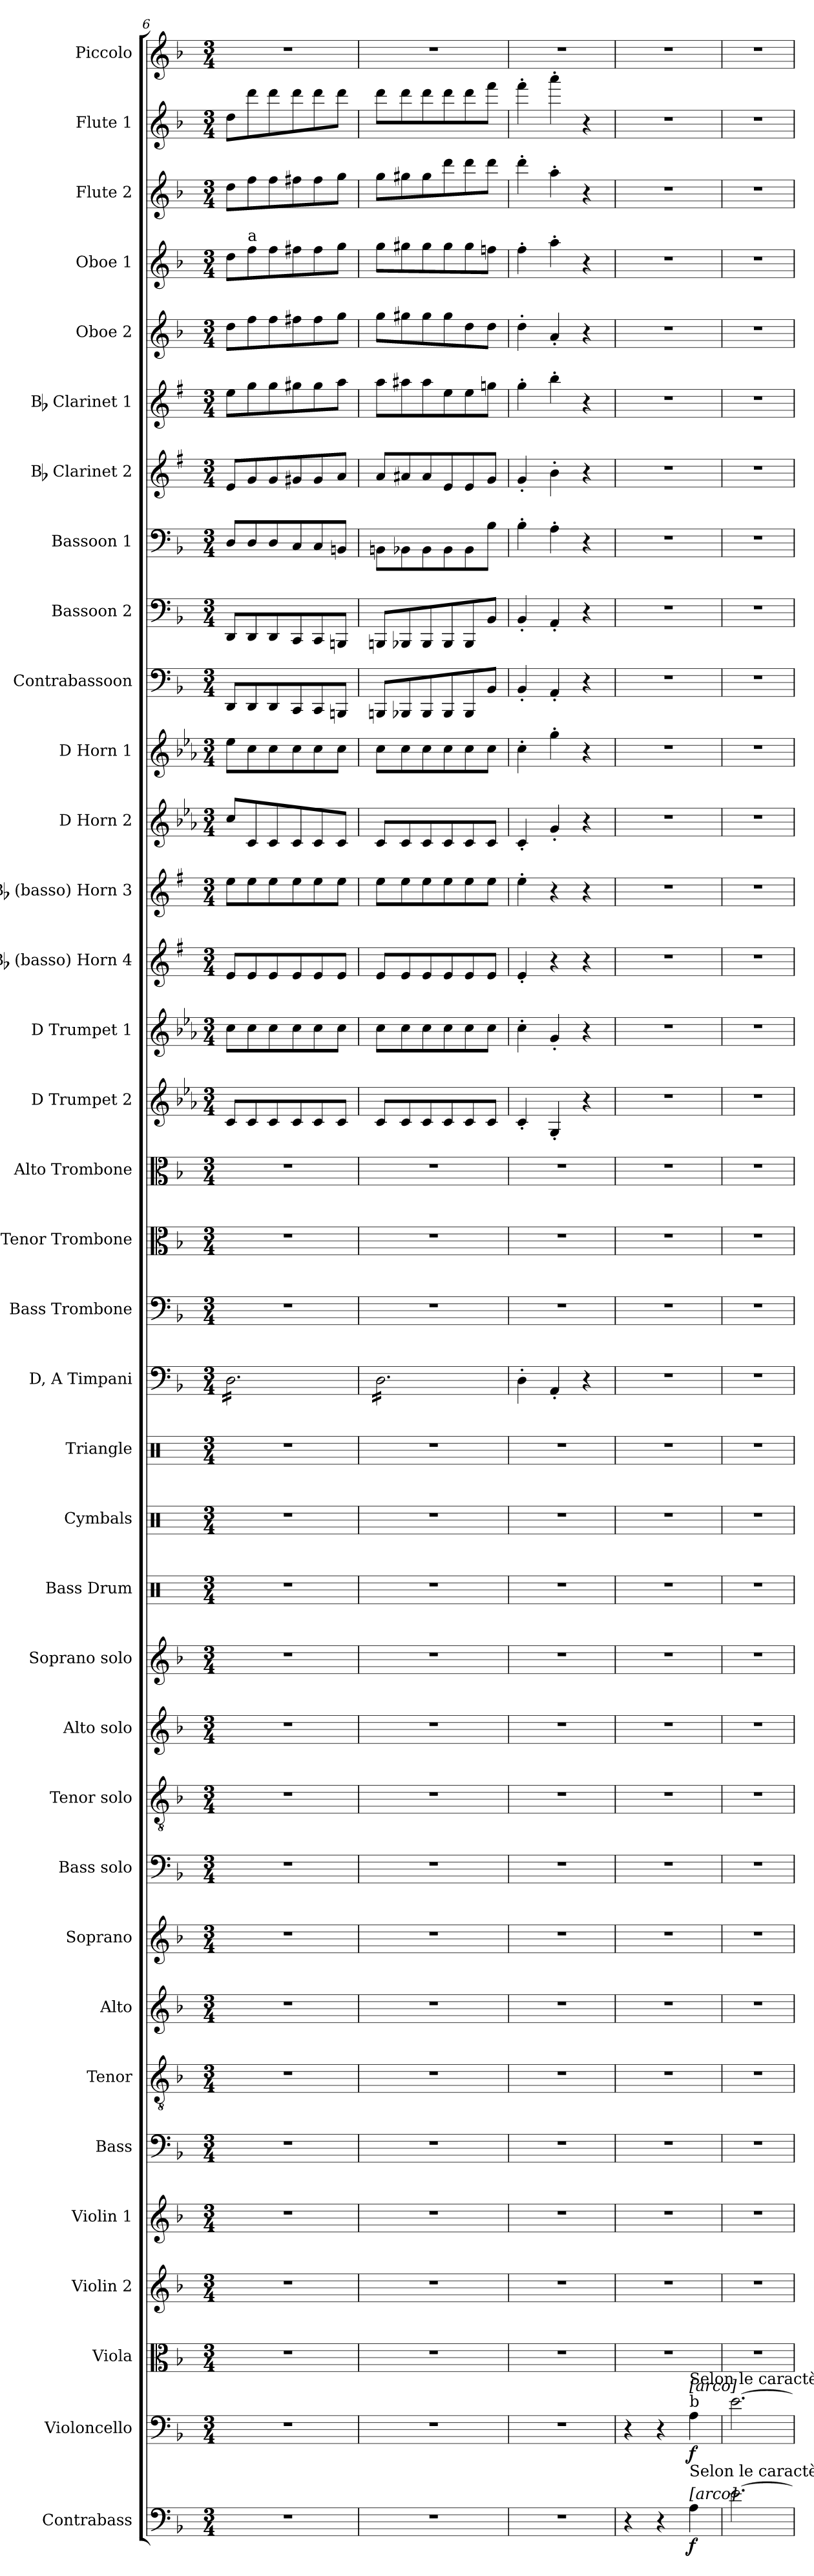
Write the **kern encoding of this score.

**kern	**dynam	**kern	**dynam	**kern	**kern	**kern	**kern	**kern	**kern	**kern	**kern	**kern	**kern	**kern	**kern	**kern	**kern	**kern	**kern	**kern	**kern	**kern	**kern	**kern	**kern	**kern	**kern	**kern	**kern	**kern	**kern	**kern	**kern	**kern	**kern	**kern	**kern
*part36	*part36	*part35	*part35	*part34	*part33	*part32	*part31	*part30	*part29	*part28	*part27	*part26	*part25	*part24	*part23	*part22	*part21	*part20	*part19	*part18	*part17	*part16	*part15	*part14	*part13	*part12	*part11	*part10	*part9	*part8	*part7	*part6	*part5	*part4	*part3	*part2	*part1
*staff36	*staff36	*staff35	*staff35	*staff34	*staff33	*staff32	*staff31	*staff30	*staff29	*staff28	*staff27	*staff26	*staff25	*staff24	*staff23	*staff22	*staff21	*staff20	*staff19	*staff18	*staff17	*staff16	*staff15	*staff14	*staff13	*staff12	*staff11	*staff10	*staff9	*staff8	*staff7	*staff6	*staff5	*staff4	*staff3	*staff2	*staff1
*I"Contrabass	*	*I"Violoncello	*	*I"Viola	*I"Violin 2	*I"Violin 1	*I"Bass	*I"Tenor	*I"Alto	*I"Soprano	*I"Bass solo	*I"Tenor solo	*I"Alto solo	*I"Soprano solo	*I"Bass Drum	*I"Cymbals	*I"Triangle	*I"D, A Timpani	*I"Bass Trombone	*I"Tenor Trombone	*I"Alto Trombone	*I"D Trumpet 2	*I"D Trumpet 1	*I"Bb (basso) Horn 4	*I"Bb (basso) Horn 3	*I"D Horn 2	*I"D Horn 1	*I"Contrabassoon	*I"Bassoon 2	*I"Bassoon 1	*I"Bb Clarinet 2	*I"Bb Clarinet 1	*I"Oboe 2	*I"Oboe 1	*I"Flute 2	*I"Flute 1	*I"Piccolo
*I'Cb	*	*I'Vc	*	*I'Vla	*I'Vln 2	*I'Vln 1	*I'B	*I'T	*I'A	*I'S	*I'B solo	*I'T solo	*I'A solo	*I'S solo	*I'B Dr	*I'Cym	*I'Tri	*I'Timp	*I'B Trb	*I'T Trb	*I'A Trb	*I'Tpt 2	*I'Tpt 1	*I'Hn 4	*I'Hn 3	*I'Hn 2	*I'Hn 1	*I'C Bsn	*I'Bsn 2	*I'Bsn 1	*I'Cl 2	*I'Cl 1	*I'Ob 2	*I'Ob 1	*I'Fl 2	*I'Fl 1	*I'Picc
*clefF4	*	*clefF4	*	*clefC3	*clefG2	*clefG2	*clefF4	*clefGv2	*clefG2	*clefG2	*clefF4	*clefGv2	*clefG2	*clefG2	*clefX	*clefX	*clefX	*clefF4	*clefF4	*clefC3	*clefC3	*clefG2	*clefG2	*clefG2	*clefG2	*clefG2	*clefG2	*clefF4	*clefF4	*clefF4	*clefG2	*clefG2	*clefG2	*clefG2	*clefG2	*clefG2	*clefG2
*ITrd7c12	*	*	*	*	*	*	*	*	*	*	*	*	*	*	*	*	*	*	*	*	*	*ITrd-1c-2	*ITrd-1c-2	*ITrd4c7	*ITrd4c7	*ITrd4c7	*ITrd4c7	*ITrd7c12	*	*	*ITrd1c2	*ITrd1c2	*	*	*	*	*ITrd-7c-12
*k[b-]	*	*k[b-]	*	*k[b-]	*k[b-]	*k[b-]	*k[b-]	*k[b-]	*k[b-]	*k[b-]	*k[b-]	*k[b-]	*k[b-]	*k[b-]	*k[]	*k[]	*k[]	*k[b-]	*k[b-]	*k[b-]	*k[b-]	*k[b-]	*k[b-]	*k[]	*k[]	*k[b-e-a-d-]	*k[b-e-a-d-]	*k[b-]	*k[b-]	*k[b-]	*k[b-]	*k[b-]	*k[b-]	*k[b-]	*k[b-]	*k[b-]	*k[b-]
*M3/4	*	*M3/4	*	*M3/4	*M3/4	*M3/4	*M3/4	*M3/4	*M3/4	*M3/4	*M3/4	*M3/4	*M3/4	*M3/4	*M3/4	*M3/4	*M3/4	*M3/4	*M3/4	*M3/4	*M3/4	*M3/4	*M3/4	*M3/4	*M3/4	*M3/4	*M3/4	*M3/4	*M3/4	*M3/4	*M3/4	*M3/4	*M3/4	*M3/4	*M3/4	*M3/4	*M3/4
=6	=6	=6	=6	=6	=6	=6	=6	=6	=6	=6	=6	=6	=6	=6	=6	=6	=6	=6	=6	=6	=6	=6	=6	=6	=6	=6	=6	=6	=6	=6	=6	=6	=6	=6	=6	=6	=6
*	*	*	*	*	*	*	*	*	*	*	*	*	*	*	*	*	*	*tremolo	*	*	*	*	*	*	*	*	*	*	*	*	*	*	*	*	*	*	*
2.r	.	2.r	.	2.r	2.r	2.r	2.r	2.r	2.r	2.r	2.r	2.r	2.r	2.r	2.r	2.r	2.r	16D\LL	2.r	2.r	2.r	8d/L	8dd\L	8A/L	8a\L	8f/L	8a-\L	8DDD/L	8DD/L	8D/L	8d/L	8dd\L	8dd\L	8dd\L	8dd\L	8dd\L	2.r
.	.	.	.	.	.	.	.	.	.	.	.	.	.	.	.	.	.	16D\	.	.	.	.	.	.	.	.	.	.	.	.	.	.	.	.	.	.	.
!	!	!	!	!	!	!	!	!	!	!	!	!	!	!	!	!	!	!	!	!	!	!	!	!	!	!	!	!	!	!	!	!	!	!LO:TX:a:t=a	!	!	!
.	.	.	.	.	.	.	.	.	.	.	.	.	.	.	.	.	.	16D\	.	.	.	8d/	8dd\	8A/	8a\	8F/	8f\	8DDD/	8DD/	8D/	8f/	8ff\	8ff\	8ff\	8ff\	8ddd\	.
.	.	.	.	.	.	.	.	.	.	.	.	.	.	.	.	.	.	16D\	.	.	.	.	.	.	.	.	.	.	.	.	.	.	.	.	.	.	.
.	.	.	.	.	.	.	.	.	.	.	.	.	.	.	.	.	.	16D\	.	.	.	8d/	8dd\	8A/	8a\	8F/	8f\	8DDD/	8DD/	8D/	8f/	8ff\	8ff\	8ff\	8ff\	8ddd\	.
.	.	.	.	.	.	.	.	.	.	.	.	.	.	.	.	.	.	16D\	.	.	.	.	.	.	.	.	.	.	.	.	.	.	.	.	.	.	.
.	.	.	.	.	.	.	.	.	.	.	.	.	.	.	.	.	.	16D\	.	.	.	8d/	8dd\	8A/	8a\	8F/	8f\	8CCC/	8CC/	8C/	8f#X/	8ff#X\	8ff#X\	8ff#X\	8ff#X\	8ddd\	.
.	.	.	.	.	.	.	.	.	.	.	.	.	.	.	.	.	.	16D\	.	.	.	.	.	.	.	.	.	.	.	.	.	.	.	.	.	.	.
.	.	.	.	.	.	.	.	.	.	.	.	.	.	.	.	.	.	16D\	.	.	.	8d/	8dd\	8A/	8a\	8F/	8f\	8CCC/	8CC/	8C/	8f#/	8ff#\	8ff#\	8ff#\	8ff#\	8ddd\	.
.	.	.	.	.	.	.	.	.	.	.	.	.	.	.	.	.	.	16D\	.	.	.	.	.	.	.	.	.	.	.	.	.	.	.	.	.	.	.
.	.	.	.	.	.	.	.	.	.	.	.	.	.	.	.	.	.	16D\	.	.	.	8d/J	8dd\J	8A/J	8a\J	8F/J	8f\J	8BBBBn/J	8BBBn/J	8BBn/J	8g/J	8gg\J	8gg\J	8gg\J	8gg\J	8ddd\J	.
.	.	.	.	.	.	.	.	.	.	.	.	.	.	.	.	.	.	16D\JJ	.	.	.	.	.	.	.	.	.	.	.	.	.	.	.	.	.	.	.
=7	=7	=7	=7	=7	=7	=7	=7	=7	=7	=7	=7	=7	=7	=7	=7	=7	=7	=7	=7	=7	=7	=7	=7	=7	=7	=7	=7	=7	=7	=7	=7	=7	=7	=7	=7	=7	=7
2.r	.	2.r	.	2.r	2.r	2.r	2.r	2.r	2.r	2.r	2.r	2.r	2.r	2.r	2.r	2.r	2.r	16D\LL	2.r	2.r	2.r	8d/L	8dd\L	8A/L	8a\L	8F/L	8f\L	8BBBBn/L	8BBBn/L	8BBn\L	8g/L	8gg\L	8gg\L	8gg\L	8gg\L	8ddd\L	2.r
.	.	.	.	.	.	.	.	.	.	.	.	.	.	.	.	.	.	16D\	.	.	.	.	.	.	.	.	.	.	.	.	.	.	.	.	.	.	.
.	.	.	.	.	.	.	.	.	.	.	.	.	.	.	.	.	.	16D\	.	.	.	8d/	8dd\	8A/	8a\	8F/	8f\	8BBBB-X/	8BBB-X/	8BB-X\	8g#X/	8gg#X\	8gg#X\	8gg#X\	8gg#X\	8ddd\	.
.	.	.	.	.	.	.	.	.	.	.	.	.	.	.	.	.	.	16D\	.	.	.	.	.	.	.	.	.	.	.	.	.	.	.	.	.	.	.
.	.	.	.	.	.	.	.	.	.	.	.	.	.	.	.	.	.	16D\	.	.	.	8d/	8dd\	8A/	8a\	8F/	8f\	8BBBB-/	8BBB-/	8BB-\	8g#/	8gg#\	8gg#\	8gg#\	8gg#\	8ddd\	.
.	.	.	.	.	.	.	.	.	.	.	.	.	.	.	.	.	.	16D\	.	.	.	.	.	.	.	.	.	.	.	.	.	.	.	.	.	.	.
.	.	.	.	.	.	.	.	.	.	.	.	.	.	.	.	.	.	16D\	.	.	.	8d/	8dd\	8A/	8a\	8F/	8f\	8BBBB-/	8BBB-/	8BB-\	8d/	8dd\	8gg#\	8gg#\	8ddd\	8ddd\	.
.	.	.	.	.	.	.	.	.	.	.	.	.	.	.	.	.	.	16D\	.	.	.	.	.	.	.	.	.	.	.	.	.	.	.	.	.	.	.
.	.	.	.	.	.	.	.	.	.	.	.	.	.	.	.	.	.	16D\	.	.	.	8d/	8dd\	8A/	8a\	8F/	8f\	8BBBB-/	8BBB-/	8BB-\	8d/	8dd\	8dd\	8gg#\	8ddd\	8ddd\	.
.	.	.	.	.	.	.	.	.	.	.	.	.	.	.	.	.	.	16D\	.	.	.	.	.	.	.	.	.	.	.	.	.	.	.	.	.	.	.
.	.	.	.	.	.	.	.	.	.	.	.	.	.	.	.	.	.	16D\	.	.	.	8d/J	8dd\J	8A/J	8a\J	8F/J	8f\J	8BBB-/J	8BB-/J	8B-\J	8f/J	8ffn\J	8dd\J	8ffn\J	8ddd\J	8fff\J	.
.	.	.	.	.	.	.	.	.	.	.	.	.	.	.	.	.	.	16D\JJ	.	.	.	.	.	.	.	.	.	.	.	.	.	.	.	.	.	.	.
*	*	*	*	*	*	*	*	*	*	*	*	*	*	*	*	*	*	*Xtremolo	*	*	*	*	*	*	*	*	*	*	*	*	*	*	*	*	*	*	*
=8	=8	=8	=8	=8	=8	=8	=8	=8	=8	=8	=8	=8	=8	=8	=8	=8	=8	=8	=8	=8	=8	=8	=8	=8	=8	=8	=8	=8	=8	=8	=8	=8	=8	=8	=8	=8	=8
2.r	.	2.r	.	2.r	2.r	2.r	2.r	2.r	2.r	2.r	2.r	2.r	2.r	2.r	2.r	2.r	2.r	4D'\	2.r	2.r	2.r	4d'/	4dd'\	4A'/	4a'\	4F'/	4f'\	4BBB-'/	4BB-'/	4B-'\	4f'/	4ff'\	4dd'\	4ff'\	4ddd'\	4fff'\	2.r
.	.	.	.	.	.	.	.	.	.	.	.	.	.	.	.	.	.	4AA'/	.	.	.	4A'/	4a'/	4r	4r	4c'/	4cc'\	4AAA'/	4AA'/	4A'\	4a'\	4aa'\	4a'/	4aa'\	4aa'\	4aaa'\	.
.	.	.	.	.	.	.	.	.	.	.	.	.	.	.	.	.	.	4r	.	.	.	4r	4r	4r	4r	4r	4r	4r	4r	4r	4r	4r	4r	4r	4r	4r	.
!!LO:PB:g=z
=9	=9	=9	=9	=9	=9	=9	=9	=9	=9	=9	=9	=9	=9	=9	=9	=9	=9	=9	=9	=9	=9	=9	=9	=9	=9	=9	=9	=9	=9	=9	=9	=9	=9	=9	=9	=9	=9
4r	.	4r	.	2.r	2.r	2.r	2.r	2.r	2.r	2.r	2.r	2.r	2.r	2.r	2.r	2.r	2.r	2.r	2.r	2.r	2.r	2.r	2.r	2.r	2.r	2.r	2.r	2.r	2.r	2.r	2.r	2.r	2.r	2.r	2.r	2.r	2.r
4r	.	4r	.	.	.	.	.	.	.	.	.	.	.	.	.	.	.	.	.	.	.	.	.	.	.	.	.	.	.	.	.	.	.	.	.	.	.
!	!	!LO:TX:a:t=Selon le caractère d'un recitative, mais in tempo.	!	!	!	!	!	!	!	!	!	!	!	!	!	!	!	!	!	!	!	!	!	!	!	!	!	!	!	!	!	!	!	!	!	!	!
!	!	!LO:TX:a:t=b	!	!	!	!	!	!	!	!	!	!	!	!	!	!	!	!	!	!	!	!	!	!	!	!	!	!	!	!	!	!	!	!	!	!	!
!	!	!LO:TX:a:t=[arco]	!	!	!	!	!	!	!	!	!	!	!	!	!	!	!	!	!	!	!	!	!	!	!	!	!	!	!	!	!	!	!	!	!	!	!
!LO:TX:a:t=Selon le caractère d'un recitative, mais in tempo.	!	!	!	!	!	!	!	!	!	!	!	!	!	!	!	!	!	!	!	!	!	!	!	!	!	!	!	!	!	!	!	!	!	!	!	!	!
!LO:TX:a:t=[arco]	!	!	!	!	!	!	!	!	!	!	!	!	!	!	!	!	!	!	!	!	!	!	!	!	!	!	!	!	!	!	!	!	!	!	!	!	!
!	!LO:DY:b	!	!LO:DY:b	!	!	!	!	!	!	!	!	!	!	!	!	!	!	!	!	!	!	!	!	!	!	!	!	!	!	!	!	!	!	!	!	!	!
4AA\	f	4A\	f	.	.	.	.	.	.	.	.	.	.	.	.	.	.	.	.	.	.	.	.	.	.	.	.	.	.	.	.	.	.	.	.	.	.
=10	=10	=10	=10	=10	=10	=10	=10	=10	=10	=10	=10	=10	=10	=10	=10	=10	=10	=10	=10	=10	=10	=10	=10	=10	=10	=10	=10	=10	=10	=10	=10	=10	=10	=10	=10	=10	=10
[2.E\	.	[2.e\	.	2.r	2.r	2.r	2.r	2.r	2.r	2.r	2.r	2.r	2.r	2.r	2.r	2.r	2.r	2.r	2.r	2.r	2.r	2.r	2.r	2.r	2.r	2.r	2.r	2.r	2.r	2.r	2.r	2.r	2.r	2.r	2.r	2.r	2.r
=	=	=	=	=	=	=	=	=	=	=	=	=	=	=	=	=	=	=	=	=	=	=	=	=	=	=	=	=	=	=	=	=	=	=	=	=	=
*-	*-	*-	*-	*-	*-	*-	*-	*-	*-	*-	*-	*-	*-	*-	*-	*-	*-	*-	*-	*-	*-	*-	*-	*-	*-	*-	*-	*-	*-	*-	*-	*-	*-	*-	*-	*-	*-
